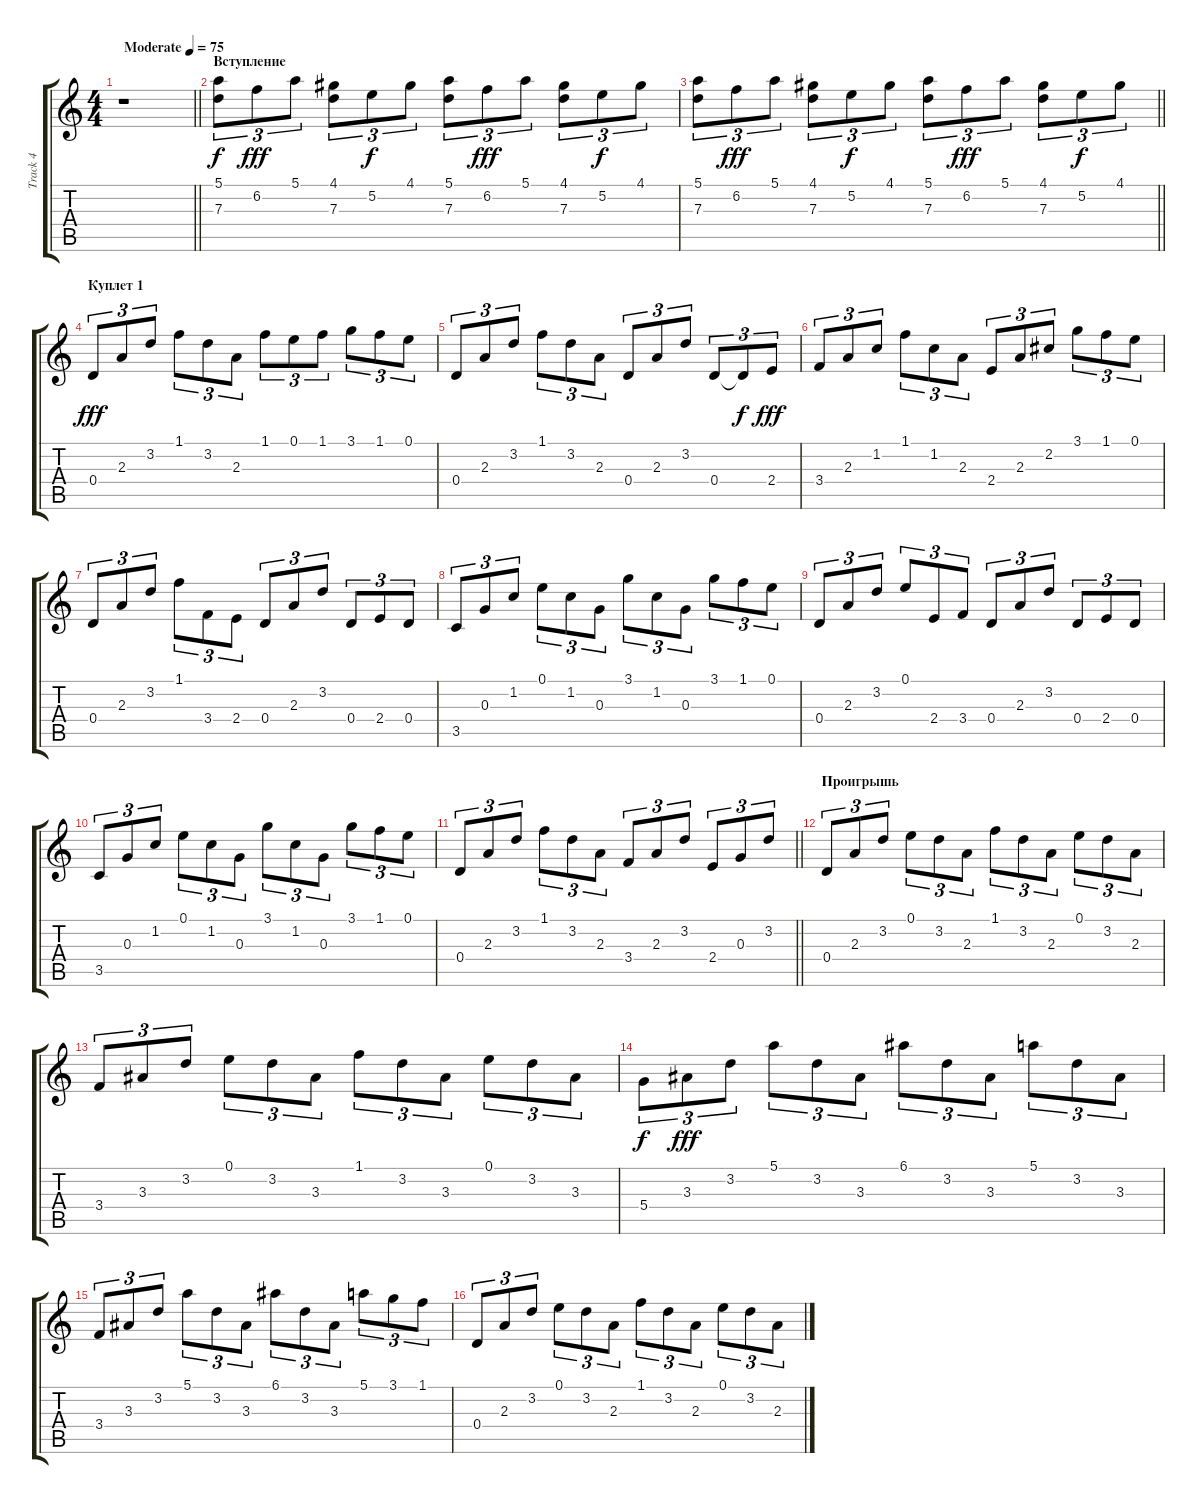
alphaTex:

\track ("Track 4" "Track 4") {instrument electricguitarclean}
\staff {score tabs}
\tuning (E4 B3 G3 D3 A2 E2) {hide}
\ts (4 4)
\tempo (75 "Moderate")
\clef g2
\barLineRight lightlight
\ks c
r.1{dy f instrument electricguitarclean} |
\section ("" "Вступление")
(5.1 7.3).8{tu (3 2)} 6.2.8{tu (3 2) dy fff} 5.1.8{tu (3 2)} (4.1 7.3).8{tu (3 2)} 5.2.8{tu (3 2) dy f} 4.1.8{tu (3 2)} (5.1 7.3).8{tu (3 2)} 6.2.8{tu (3 2) dy fff} 5.1.8{tu (3 2)} (4.1 7.3).8{tu (3 2)} 5.2.8{tu (3 2) dy f} 4.1.8{tu (3 2)} |
\barLineRight lightlight
(5.1 7.3).8{tu (3 2)} 6.2.8{tu (3 2) dy fff} 5.1.8{tu (3 2)} (4.1 7.3).8{tu (3 2)} 5.2.8{tu (3 2) dy f} 4.1.8{tu (3 2)} (5.1 7.3).8{tu (3 2)} 6.2.8{tu (3 2) dy fff} 5.1.8{tu (3 2)} (4.1 7.3).8{tu (3 2)} 5.2.8{tu (3 2) dy f} 4.1.8{tu (3 2)} |
\section ("" "Куплет 1")
0.4.8{tu (3 2) dy fff} 2.3.8{tu (3 2)} 3.2.8{tu (3 2)} 1.1.8{tu (3 2)} 3.2.8{tu (3 2)} 2.3.8{tu (3 2)} 1.1.8{tu (3 2)} 0.1.8{tu (3 2)} 1.1.8{tu (3 2)} 3.1.8{tu (3 2)} 1.1.8{tu (3 2)} 0.1.8{tu (3 2)} |
0.4.8{tu (3 2)} 2.3.8{tu (3 2)} 3.2.8{tu (3 2)} 1.1.8{tu (3 2)} 3.2.8{tu (3 2)} 2.3.8{tu (3 2)} 0.4.8{tu (3 2)} 2.3.8{tu (3 2)} 3.2.8{tu (3 2)} 0.4.8{tu (3 2)} 0.4{t}.8{tu (3 2) dy f} 2.4.8{tu (3 2) dy fff} |
3.4.8{tu (3 2)} 2.3.8{tu (3 2)} 1.2.8{tu (3 2)} 1.1.8{tu (3 2)} 1.2.8{tu (3 2)} 2.3.8{tu (3 2)} 2.4.8{tu (3 2)} 2.3.8{tu (3 2)} 2.2.8{tu (3 2)} 3.1.8{tu (3 2)} 1.1.8{tu (3 2)} 0.1.8{tu (3 2)} |
0.4.8{tu (3 2)} 2.3.8{tu (3 2)} 3.2.8{tu (3 2)} 1.1.8{tu (3 2)} 3.4.8{tu (3 2)} 2.4.8{tu (3 2)} 0.4.8{tu (3 2)} 2.3.8{tu (3 2)} 3.2.8{tu (3 2)} 0.4.8{tu (3 2)} 2.4.8{tu (3 2)} 0.4.8{tu (3 2)} |
3.5.8{tu (3 2)} 0.3.8{tu (3 2)} 1.2.8{tu (3 2)} 0.1.8{tu (3 2)} 1.2.8{tu (3 2)} 0.3.8{tu (3 2)} 3.1.8{tu (3 2)} 1.2.8{tu (3 2)} 0.3.8{tu (3 2)} 3.1.8{tu (3 2)} 1.1.8{tu (3 2)} 0.1.8{tu (3 2)} |
0.4.8{tu (3 2)} 2.3.8{tu (3 2)} 3.2.8{tu (3 2)} 0.1.8{tu (3 2)} 2.4.8{tu (3 2)} 3.4.8{tu (3 2)} 0.4.8{tu (3 2)} 2.3.8{tu (3 2)} 3.2.8{tu (3 2)} 0.4.8{tu (3 2)} 2.4.8{tu (3 2)} 0.4.8{tu (3 2)} |
3.5.8{tu (3 2)} 0.3.8{tu (3 2)} 1.2.8{tu (3 2)} 0.1.8{tu (3 2)} 1.2.8{tu (3 2)} 0.3.8{tu (3 2)} 3.1.8{tu (3 2)} 1.2.8{tu (3 2)} 0.3.8{tu (3 2)} 3.1.8{tu (3 2)} 1.1.8{tu (3 2)} 0.1.8{tu (3 2)} |
\barLineRight lightlight
0.4.8{tu (3 2)} 2.3.8{tu (3 2)} 3.2.8{tu (3 2)} 1.1.8{tu (3 2)} 3.2.8{tu (3 2)} 2.3.8{tu (3 2)} 3.4.8{tu (3 2)} 2.3.8{tu (3 2)} 3.2.8{tu (3 2)} 2.4.8{tu (3 2)} 0.3.8{tu (3 2)} 3.2.8{tu (3 2)} |
\section ("" "Проигрышь")
0.4.8{tu (3 2)} 2.3.8{tu (3 2)} 3.2.8{tu (3 2)} 0.1.8{tu (3 2)} 3.2.8{tu (3 2)} 2.3.8{tu (3 2)} 1.1.8{tu (3 2)} 3.2.8{tu (3 2)} 2.3.8{tu (3 2)} 0.1.8{tu (3 2)} 3.2.8{tu (3 2)} 2.3.8{tu (3 2)} |
3.4.8{tu (3 2)} 3.3.8{tu (3 2)} 3.2.8{tu (3 2)} 0.1.8{tu (3 2)} 3.2.8{tu (3 2)} 3.3.8{tu (3 2)} 1.1.8{tu (3 2)} 3.2.8{tu (3 2)} 3.3.8{tu (3 2)} 0.1.8{tu (3 2)} 3.2.8{tu (3 2)} 3.3.8{tu (3 2)} |
5.4.8{tu (3 2) dy f} 3.3.8{tu (3 2) dy fff} 3.2.8{tu (3 2)} 5.1.8{tu (3 2)} 3.2.8{tu (3 2)} 3.3.8{tu (3 2)} 6.1.8{tu (3 2)} 3.2.8{tu (3 2)} 3.3.8{tu (3 2)} 5.1.8{tu (3 2)} 3.2.8{tu (3 2)} 3.3.8{tu (3 2)} |
3.4.8{tu (3 2)} 3.3.8{tu (3 2)} 3.2.8{tu (3 2)} 5.1.8{tu (3 2)} 3.2.8{tu (3 2)} 3.3.8{tu (3 2)} 6.1.8{tu (3 2)} 3.2.8{tu (3 2)} 3.3.8{tu (3 2)} 5.1.8{tu (3 2)} 3.1.8{tu (3 2)} 1.1.8{tu (3 2)} |
0.4.8{tu (3 2)} 2.3.8{tu (3 2)} 3.2.8{tu (3 2)} 0.1.8{tu (3 2)} 3.2.8{tu (3 2)} 2.3.8{tu (3 2)} 1.1.8{tu (3 2)} 3.2.8{tu (3 2)} 2.3.8{tu (3 2)} 0.1.8{tu (3 2)} 3.2.8{tu (3 2)} 2.3.8{tu (3 2)}
